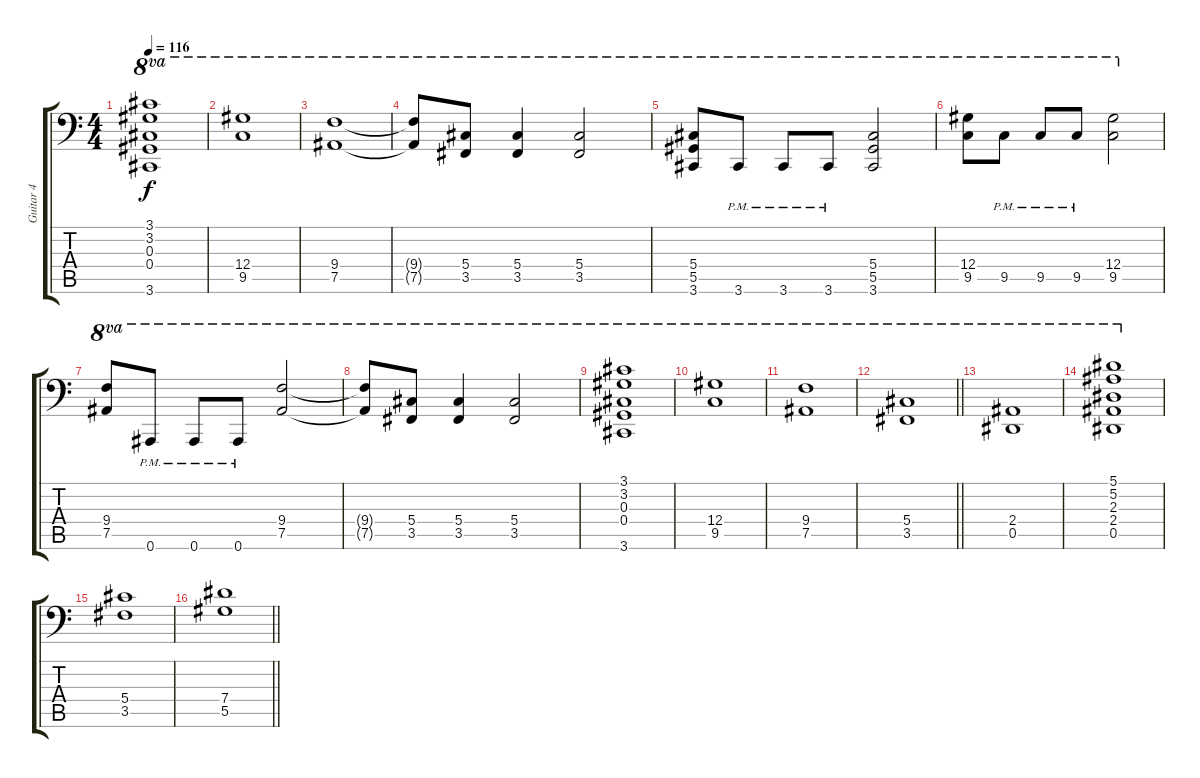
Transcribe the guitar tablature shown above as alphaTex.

\track ("Guitar 4" "Guitar 4") {instrument distortionguitar}
\staff {score tabs}
\tuning (Bb3 F3 Db3 Ab2 Eb2 Bb1) {hide}
\ts (4 4)
\tempo 116
\clef f4
\ks c
(3.1 3.2 0.3 0.4 3.6).1{ot 8va dy f} |
(12.4 9.5).1{ot 8va} |
(9.4 7.5).1{ot 8va} |
(9.4{t} 7.5{t}).8{ot 8va} (5.4 3.5).8{ot 8va} (5.4 3.5).4{ot 8va} (5.4 3.5).2{ot 8va} |
(5.4 5.5 3.6).8{ot 8va} 3.6{pm}.8{ot 8va} 3.6{pm}.8{ot 8va} 3.6{pm}.8{ot 8va} (5.4 5.5 3.6).2{ot 8va} |
(12.4 9.5).8{ot 8va} 9.5{pm}.8{ot 8va} 9.5{pm}.8{ot 8va} 9.5{pm}.8{ot 8va} (12.4 9.5).2{ot 8va} |
(9.4 7.5).8{ot 8va} 0.6{pm}.8{ot 8va} 0.6{pm}.8{ot 8va} 0.6{pm}.8{ot 8va} (9.4 7.5).2{ot 8va} |
(9.4{t} 7.5{t}).8{ot 8va} (5.4 3.5).8{ot 8va} (5.4 3.5).4{ot 8va} (5.4 3.5).2{ot 8va} |
(3.1 3.2 0.3 0.4 3.6).1{ot 8va} |
(12.4 9.5).1{ot 8va} |
(9.4 7.5).1{ot 8va} |
\barLineRight lightlight
(5.4 3.5).1{ot 8va} |
(2.4 0.5).1{ot 8va} |
(5.1 5.2 2.3 2.4 0.5).1{ot 8va} |
(5.4 3.5).1 |
\barLineRight lightlight
(7.4 5.5).1
